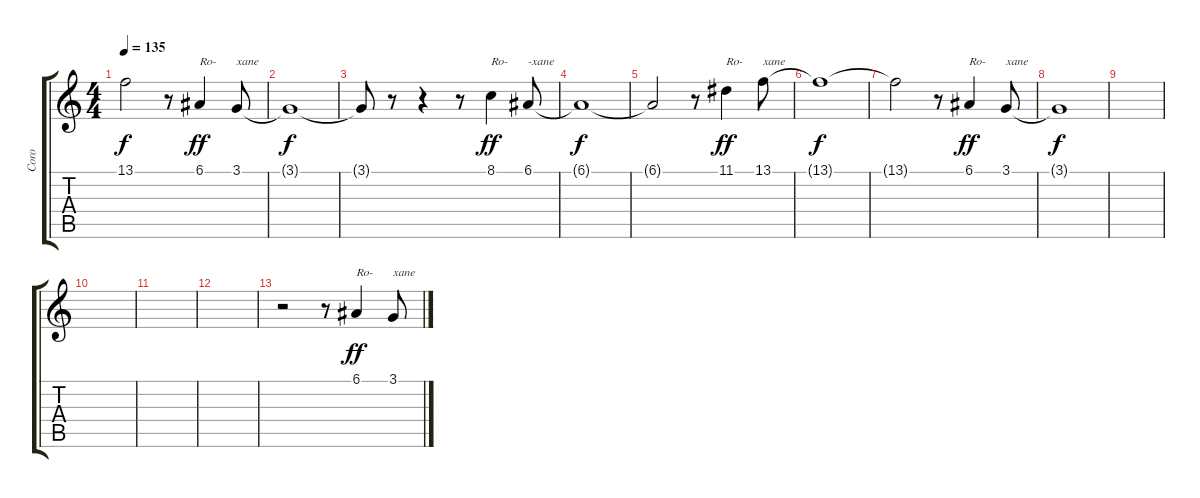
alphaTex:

\track ("Coro" "Coro") {instrument choiraahs}
\staff {score tabs}
\tuning (E4 B3 G3 D3 A2 E2) {hide}
\ts (4 4)
\tempo 135
\clef g2
\ks c
13.1{t}.2{dy f} r.8 6.1.4{txt "Ro-" dy ff} 3.1.8{txt "xane"} |
3.1{t}.1{dy f} |
3.1{t}.8 r.8 r.4 r.8 8.1.4{txt "Ro-" dy ff} 6.1.8{txt "-xane"} |
6.1{t}.1{dy f} |
6.1{t}.2 r.8 11.1.4{txt "Ro-" dy ff} 13.1.8{txt "xane"} |
13.1{t}.1{dy f} |
13.1{t}.2 r.8 6.1.4{txt "Ro-" dy ff} 3.1.8{txt "xane"} |
3.1{t}.1{dy f} |
|
|
|
|
r.2 r.8 6.1.4{txt "Ro-" dy ff} 3.1.8{txt "xane"}
